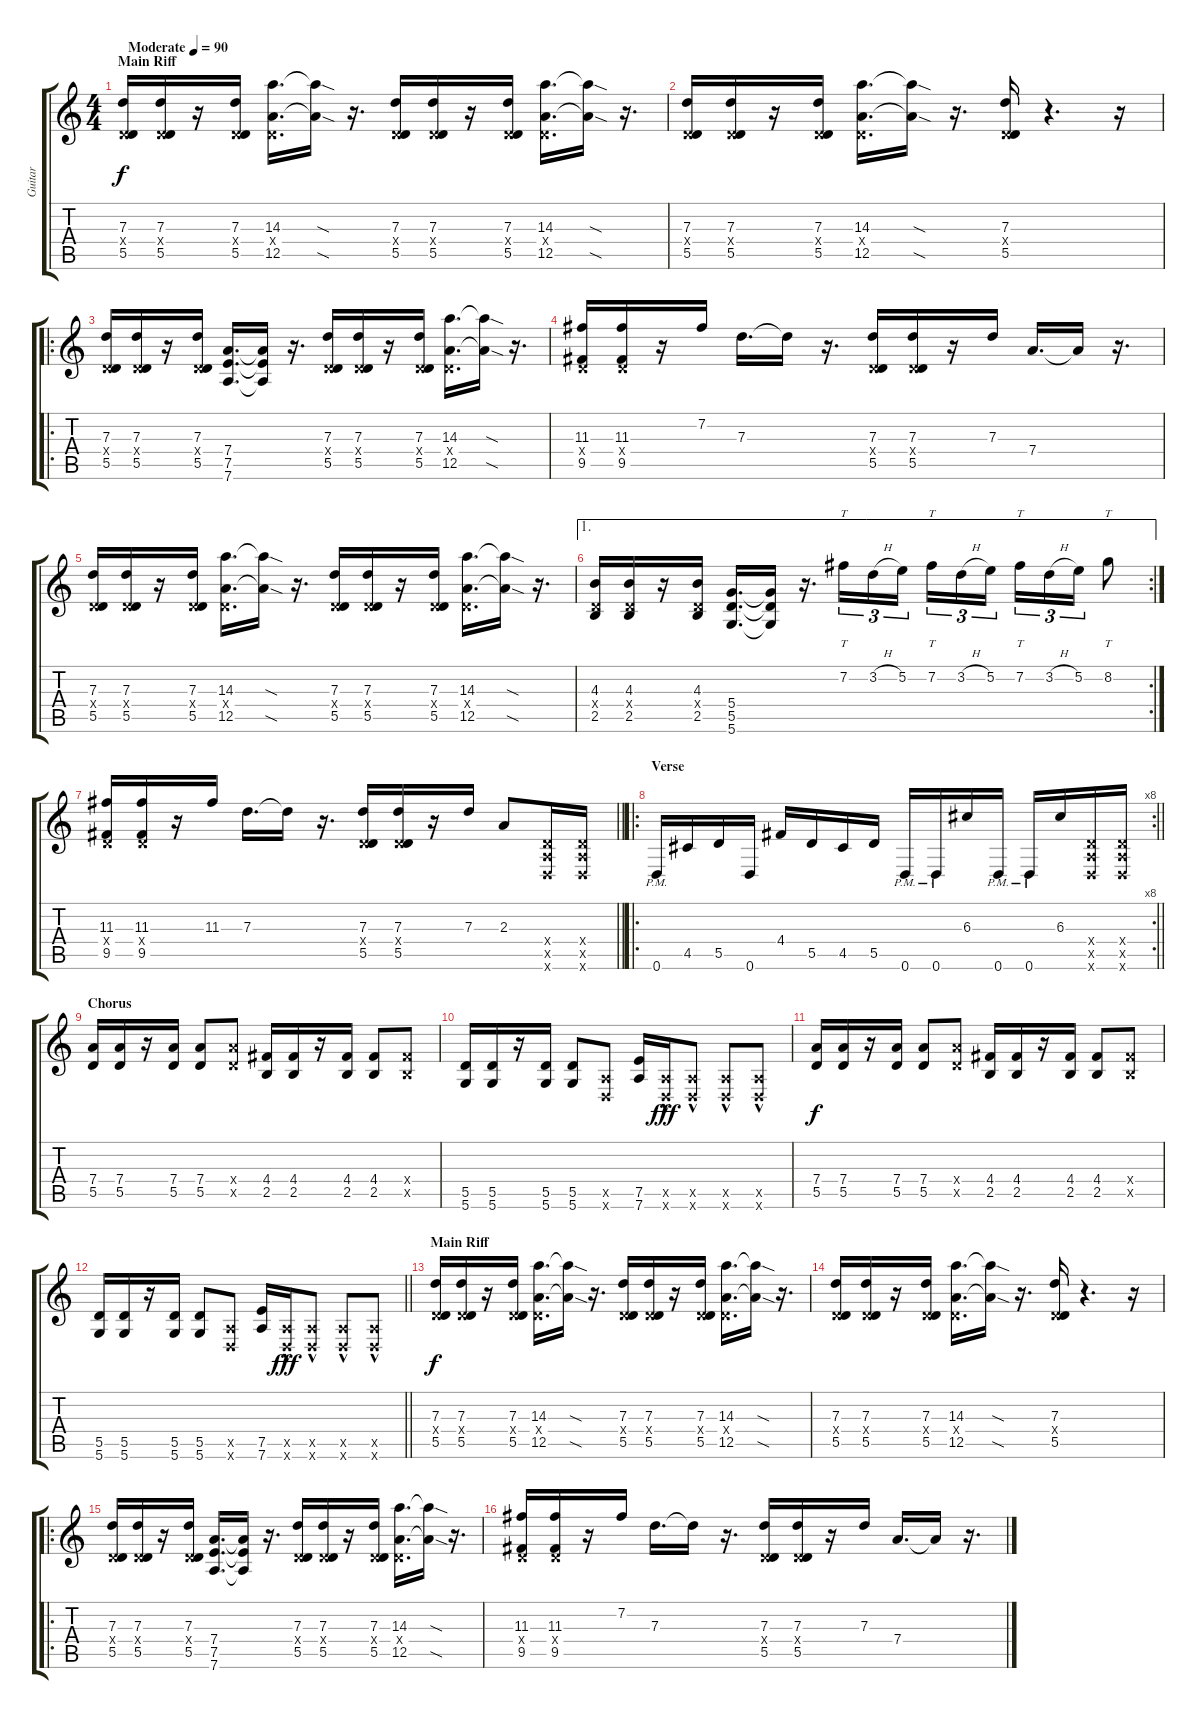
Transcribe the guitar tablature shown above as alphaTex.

\track ("Guitar" "Guitar") {instrument distortionguitar}
\staff {score tabs}
\tuning (E4 B3 G3 D3 A2 D2) {hide}
\ts (4 4)
\section ("" "Main Riff")
\tempo (90 "Moderate")
\clef g2
\ks c
(7.3 0.4{x} 5.5).16{dy f instrument distortionguitar} (7.3 0.4{x} 5.5).16 r.16 (7.3 0.4{x} 5.5).16 (14.3 0.4{x} 12.5).16{d} (14.3{sod t} 12.5{sod t}).16 r.16{d} (7.3 0.4{x} 5.5).16 (7.3 0.4{x} 5.5).16 r.16 (7.3 0.4{x} 5.5).16 (14.3 0.4{x} 12.5).16{d} (14.3{sod t} 12.5{sod t}).16 r.16{d} |
(7.3 0.4{x} 5.5).16 (7.3 0.4{x} 5.5).16 r.16 (7.3 0.4{x} 5.5).16 (14.3 0.4{x} 12.5).16{d} (14.3{sod t} 12.5{sod t}).16 r.16{d} (7.3 0.4{x} 5.5).16 r.4{d} r.16 |
\ro
(7.3 0.4{x} 5.5).16 (7.3 0.4{x} 5.5).16 r.16 (7.3 0.4{x} 5.5).16 (7.4 7.5 7.6).16{d} (7.4{t} 7.5{t} 7.6{t}).16 r.16{d} (7.3 0.4{x} 5.5).16 (7.3 0.4{x} 5.5).16 r.16 (7.3 0.4{x} 5.5).16 (14.3 0.4{x} 12.5).16{d} (14.3{sod t} 12.5{sod t}).16 r.16{d} |
(11.3 0.4{x} 9.5).16 (11.3 0.4{x} 9.5).16 r.16 7.2.16 7.3.16{d} 7.3{t}.16 r.16{d} (7.3 0.4{x} 5.5).16 (7.3 0.4{x} 5.5).16 r.16 7.3.16 7.4.16{d} 7.4{t}.16 r.16{d} |
(7.3 0.4{x} 5.5).16 (7.3 0.4{x} 5.5).16 r.16 (7.3 0.4{x} 5.5).16 (14.3 0.4{x} 12.5).16{d} (14.3{sod t} 12.5{sod t}).16 r.16{d} (7.3 0.4{x} 5.5).16 (7.3 0.4{x} 5.5).16 r.16 (7.3 0.4{x} 5.5).16 (14.3 0.4{x} 12.5).16{d} (14.3{sod t} 12.5{sod t}).16 r.16{d} |
\ae 1
\rc 2
(4.3 0.4{x} 2.5).16 (4.3 0.4{x} 2.5).16 r.16 (4.3 0.4{x} 2.5).16 (5.4 5.5 5.6).16{d} (5.4{t} 5.5{t} 5.6{t}).16 r.16{d} 7.2.16{tt tu (3 2)} 3.2{h}.16{tu (3 2)} 5.2.16{tu (3 2) beam splitsecondary} 7.2.16{tt tu (3 2)} 3.2{h}.16{tu (3 2)} 5.2.16{tu (3 2)} 7.2.16{tt tu (3 2)} 3.2{h}.16{tu (3 2)} 5.2.16{tu (3 2)} 8.2.8{tt} |
\barLineRight lightlight
(11.3 0.4{x} 9.5).16 (11.3 0.4{x} 9.5).16 r.16 11.3.16 7.3.16{d} 7.3{t}.16 r.16{d} (7.3 0.4{x} 5.5).16 (7.3 0.4{x} 5.5).16 r.16 7.3.16 2.3.8 (0.4{x} 0.5{x} 0.6{x}).16 (0.4{x} 0.5{x} 0.6{x}).16 |
\ro
\rc 8
\section ("" "Verse")
\barLineRight lightlight
0.6{pm}.16 4.5.16 5.5.16 0.6.16 4.4.16 5.5.16 4.5.16 5.5.16 0.6{pm}.16 0.6{pm}.16 6.3.16 0.6{pm}.16 0.6{pm}.16 6.3.16 (0.4{x} 0.5{x} 0.6{x}).16 (0.4{x} 0.5{x} 0.6{x}).16 |
\section ("" "Chorus")
(7.4 5.5).16 (7.4 5.5).16 r.16 (7.4 5.5).16 (7.4 5.5).8 (7.4{x} 5.5{x}).8 (4.4 2.5).16 (4.4 2.5).16 r.16 (4.4 2.5).16 (4.4 2.5).8 (4.4{x} 2.5{x}).8 |
(5.5 5.6).16 (5.5 5.6).16 r.16 (5.5 5.6).16 (5.5 5.6).8 (0.5{x} 0.6{x}).8 (7.5 7.6).16 (0.5{hac x} 0.6{hac x}).16{dy fff} (0.5{hac x} 0.6{hac x}).8 (0.5{hac x} 0.6{hac x}).8 (0.5{hac x} 0.6{hac x}).8 |
(7.4 5.5).16{dy f} (7.4 5.5).16 r.16 (7.4 5.5).16 (7.4 5.5).8 (7.4{x} 5.5{x}).8 (4.4 2.5).16 (4.4 2.5).16 r.16 (4.4 2.5).16 (4.4 2.5).8 (4.4{x} 2.5{x}).8 |
\barLineRight lightlight
(5.5 5.6).16 (5.5 5.6).16 r.16 (5.5 5.6).16 (5.5 5.6).8 (0.5{x} 0.6{x}).8 (7.5 7.6).16 (0.5{hac x} 0.6{hac x}).16{dy fff} (0.5{hac x} 0.6{hac x}).8 (0.5{hac x} 0.6{hac x}).8 (0.5{hac x} 0.6{hac x}).8 |
\section ("" "Main Riff")
(7.3 0.4{x} 5.5).16{dy f} (7.3 0.4{x} 5.5).16 r.16 (7.3 0.4{x} 5.5).16 (14.3 0.4{x} 12.5).16{d} (14.3{sod t} 12.5{sod t}).16 r.16{d} (7.3 0.4{x} 5.5).16 (7.3 0.4{x} 5.5).16 r.16 (7.3 0.4{x} 5.5).16 (14.3 0.4{x} 12.5).16{d} (14.3{sod t} 12.5{sod t}).16 r.16{d} |
(7.3 0.4{x} 5.5).16 (7.3 0.4{x} 5.5).16 r.16 (7.3 0.4{x} 5.5).16 (14.3 0.4{x} 12.5).16{d} (14.3{sod t} 12.5{sod t}).16 r.16{d} (7.3 0.4{x} 5.5).16 r.4{d} r.16 |
\ro
(7.3 0.4{x} 5.5).16 (7.3 0.4{x} 5.5).16 r.16 (7.3 0.4{x} 5.5).16 (7.4 7.5 7.6).16{d} (7.4{t} 7.5{t} 7.6{t}).16 r.16{d} (7.3 0.4{x} 5.5).16 (7.3 0.4{x} 5.5).16 r.16 (7.3 0.4{x} 5.5).16 (14.3 0.4{x} 12.5).16{d} (14.3{sod t} 12.5{sod t}).16 r.16{d} |
(11.3 0.4{x} 9.5).16 (11.3 0.4{x} 9.5).16 r.16 7.2.16 7.3.16{d} 7.3{t}.16 r.16{d} (7.3 0.4{x} 5.5).16 (7.3 0.4{x} 5.5).16 r.16 7.3.16 7.4.16{d} 7.4{t}.16 r.16{d}
